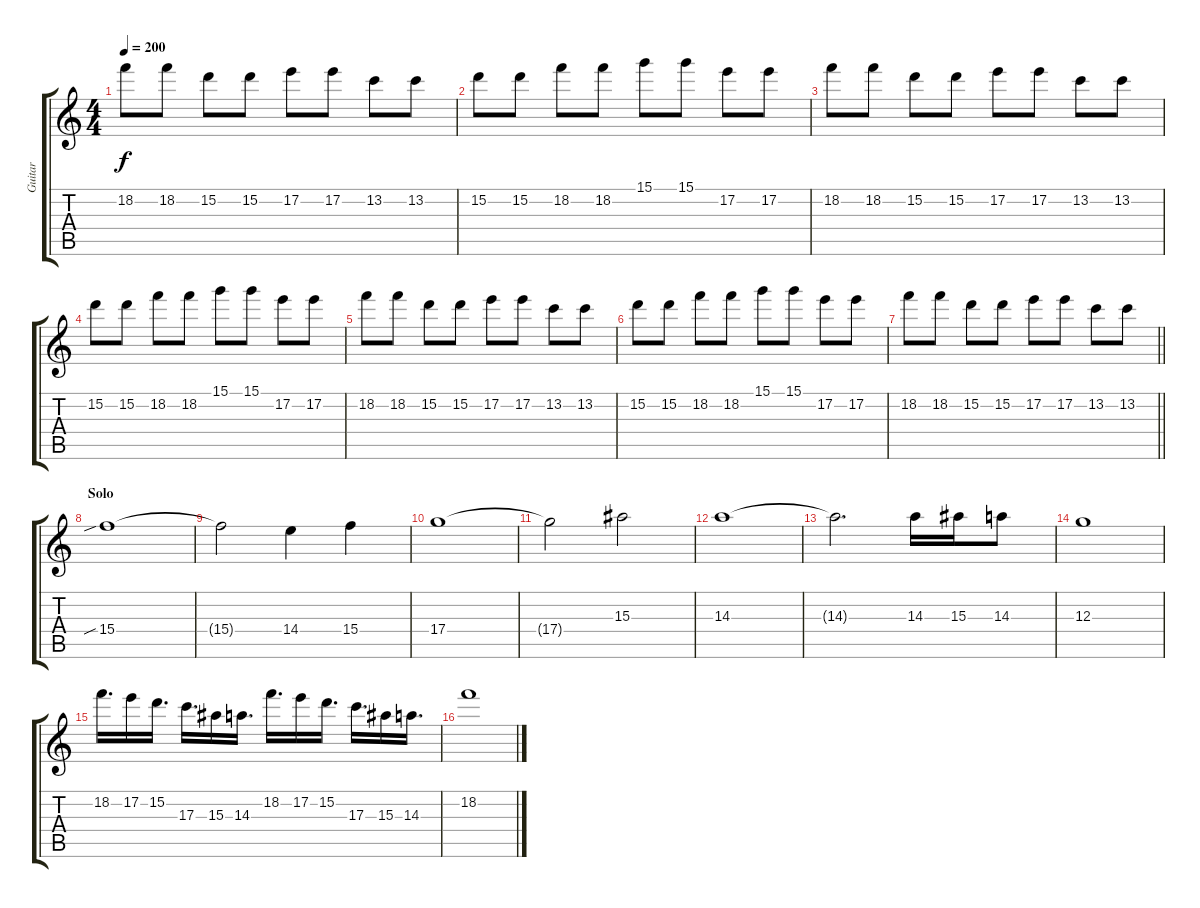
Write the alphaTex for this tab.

\track ("Guitar" "Guitar") {instrument distortionguitar}
\staff {score tabs}
\tuning (E4 B3 G3 D3 A2 D2) {hide}
\ts (4 4)
\tempo 200
\clef g2
\ks c
18.2.8{dy f} 18.2.8 15.2.8 15.2.8 17.2.8 17.2.8 13.2.8 13.2.8 |
15.2.8 15.2.8 18.2.8 18.2.8 15.1.8 15.1.8 17.2.8 17.2.8 |
18.2.8 18.2.8 15.2.8 15.2.8 17.2.8 17.2.8 13.2.8 13.2.8 |
15.2.8 15.2.8 18.2.8 18.2.8 15.1.8 15.1.8 17.2.8 17.2.8 |
18.2.8 18.2.8 15.2.8 15.2.8 17.2.8 17.2.8 13.2.8 13.2.8 |
15.2.8 15.2.8 18.2.8 18.2.8 15.1.8 15.1.8 17.2.8 17.2.8 |
\barLineRight lightlight
18.2.8 18.2.8 15.2.8 15.2.8 17.2.8 17.2.8 13.2.8 13.2.8 |
\section ("" "Solo")
15.4{sib}.1 |
15.4{t}.2 14.4.4 15.4.4 |
17.4.1 |
17.4{t}.2 15.3.2 |
14.3.1 |
14.3{t}.2{d} 14.3.16 15.3.16 14.3.8 |
12.3.1 |
18.2.16{d} 17.2.16 15.2.16{d} 17.3.16{d} 15.3.16 14.3.16{d} 18.2.16{d} 17.2.16 15.2.16{d} 17.3.16{d} 15.3.16 14.3.16{d} |
18.2.1
